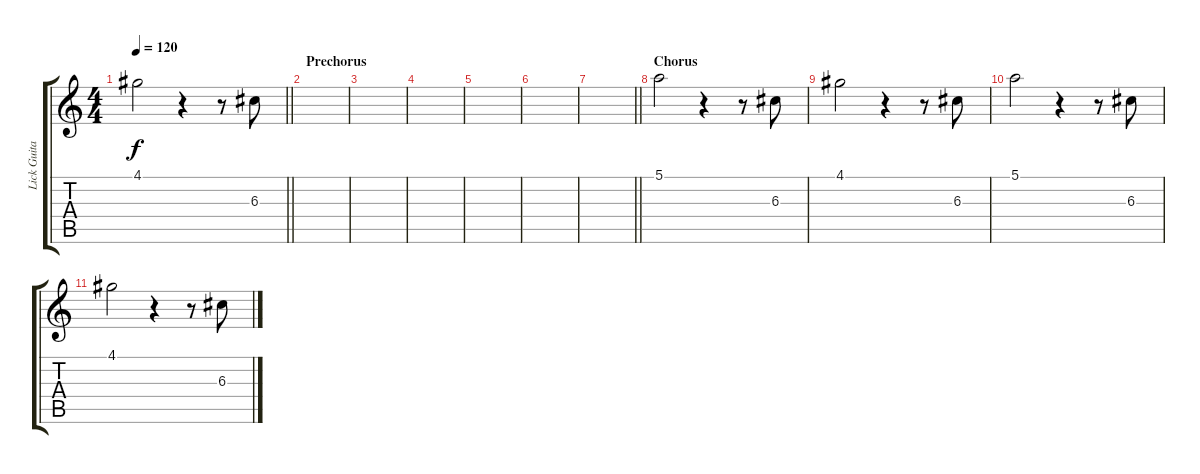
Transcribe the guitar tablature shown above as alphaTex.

\track ("Lick Guitar 1" "Lick Guita") {instrument acousticguitarsteel}
\staff {score tabs}
\tuning (E4 B3 G3 D3 A2 E2) {hide}
\ts (4 4)
\tempo 120
\clef g2
\barLineRight lightlight
\ks c
4.1.2{dy f} r.4 r.8 6.3.8 |
\section ("" "Prechorus")
|
|
|
|
|
\barLineRight lightlight
|
\section ("" "Chorus")
5.1.2{volume 13} r.4 r.8 6.3.8 |
4.1.2 r.4 r.8 6.3.8 |
5.1.2 r.4 r.8 6.3.8 |
4.1.2 r.4 r.8 6.3.8
